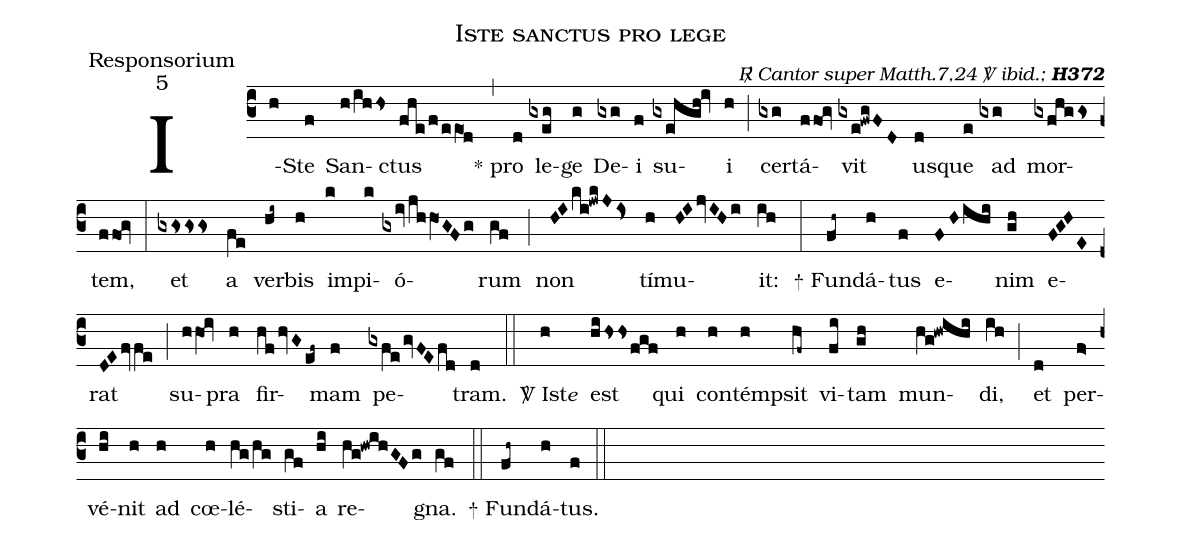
name:Iste sanctus pro lege;
office-part:Responsorium;
mode:5;
commentary:{\itshape\mdseries \Rbar\  Cantor super Matth.7,24 \Vbar\  ibid.;\/}  {\bfseries H372};
%%
(c3) I(h)Ste(f) San(h/ihHs)ctus(fhe/f/eeO1d) (,)
<sp>*</sp> pro(d) le(gxeg)ge(g) De(gxg)i(f) su(gxehgh!iv)i(h) (;)
cer(gxg)tá(ffo1!gv)vit(gxe!fwgFD) us(d)que(e) ad(gxg) mor(gxfhgGs)tem,(ffo1!gv) (:)
et(gxGsss) a(fe) ver(hi~)bis(h) im(k)pi(k)ó(gxiv/jhhO1GFg)rum(gf) (;)
non(HIki!jwkJIs<) tí(h)mu(HIjvIHi)it:(ih) (:)
<sp>+</sp> Fun(fh~)dá(h)tus(f) e(FH/ihi)nim(gh) e(F1G1H1E2)rat(D1E1fvfe) (;)
su(hhO1!iv)pra(h) fir(hfhvGef~)mam(f) pe(gxfegvFEfd)tram.(d) (::)
<sp>V/</sp> Ist<e>e</e>(h) est(hiHssfgf) qui(h) con(h)tém(h)psit(hf~) vi(fi)tam(gh) mun(hg!hwihi)di,(ih) (;)
et(d) per(f>)vé(hi)nit(h) ad(h) cœ(h)lé(hg/hg)sti(gf)a(hi) re(hg!hwihGFg)gna.(gf) (::)
<sp>+</sp> Fun(fh~)dá(h)tus.(f)  (::)
